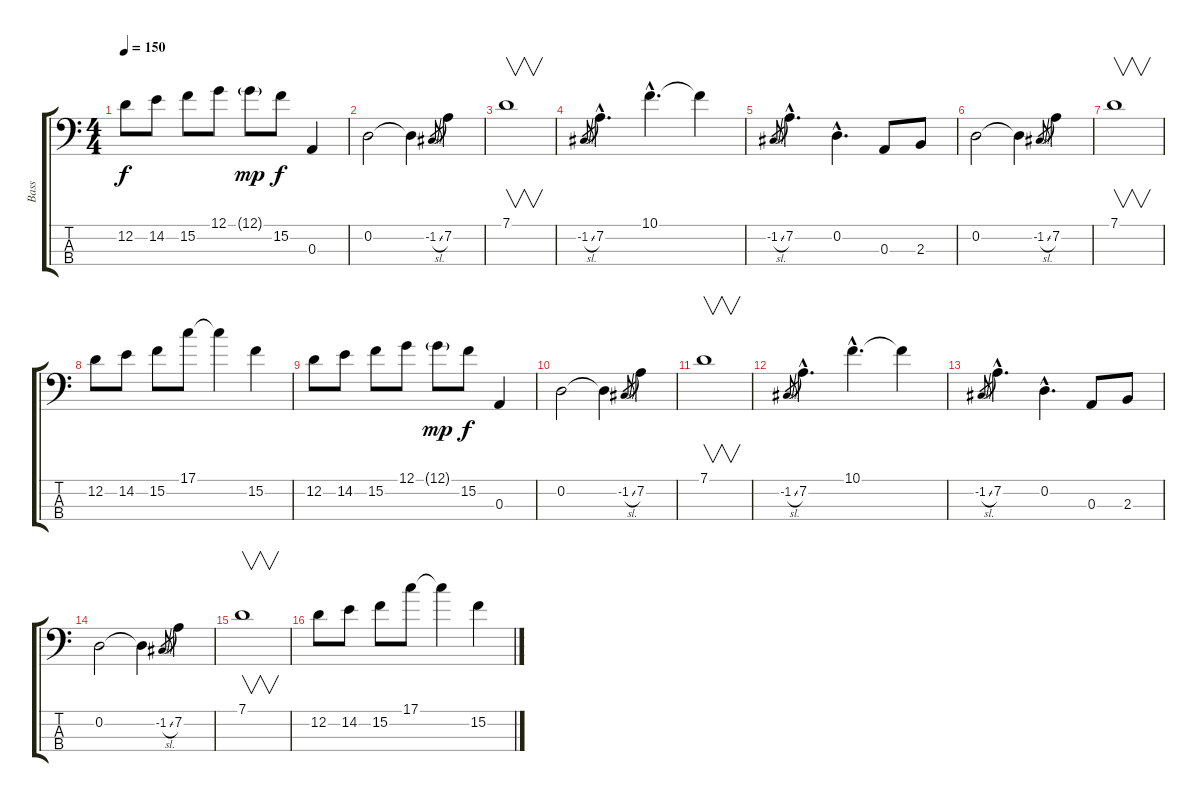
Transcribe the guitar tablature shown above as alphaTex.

\track ("Bass" "Bass") {instrument electricbassfinger}
\staff {score tabs}
\tuning (G2 D2 A1 E1) {hide}
\ts (4 4)
\tempo 150
\clef f4
\ks c
12.2.8{dy f} 14.2.8 15.2.8 12.1.8 12.1{g}.8{dy mp} 15.2.8{dy f} 0.3.4 |
0.2.2 0.2{t}.4 -1.2{sl}.8{gr} 7.2.4 |
7.1.1{v} |
-1.2{sl}.8{gr} 7.2{hac}.4{d} 10.1{hac}.4{d} 10.1{t}.4 |
-1.2{sl}.8{gr} 7.2{hac}.4{d} 0.2{hac}.4{d} 0.3.8 2.3.8 |
0.2.2 0.2{t}.4 -1.2{sl}.8{gr} 7.2.4 |
7.1.1{v} |
12.2.8 14.2.8 15.2.8 17.1.8 17.1{t}.4 15.2.4 |
12.2.8 14.2.8 15.2.8 12.1.8 12.1{g}.8{dy mp} 15.2.8{dy f} 0.3.4 |
0.2.2 0.2{t}.4 -1.2{sl}.8{gr} 7.2.4 |
7.1.1{v} |
-1.2{sl}.8{gr} 7.2{hac}.4{d} 10.1{hac}.4{d} 10.1{t}.4 |
-1.2{sl}.8{gr} 7.2{hac}.4{d} 0.2{hac}.4{d} 0.3.8 2.3.8 |
0.2.2 0.2{t}.4 -1.2{sl}.8{gr} 7.2.4 |
7.1.1{v} |
12.2.8 14.2.8 15.2.8 17.1.8 17.1{t}.4 15.2.4
